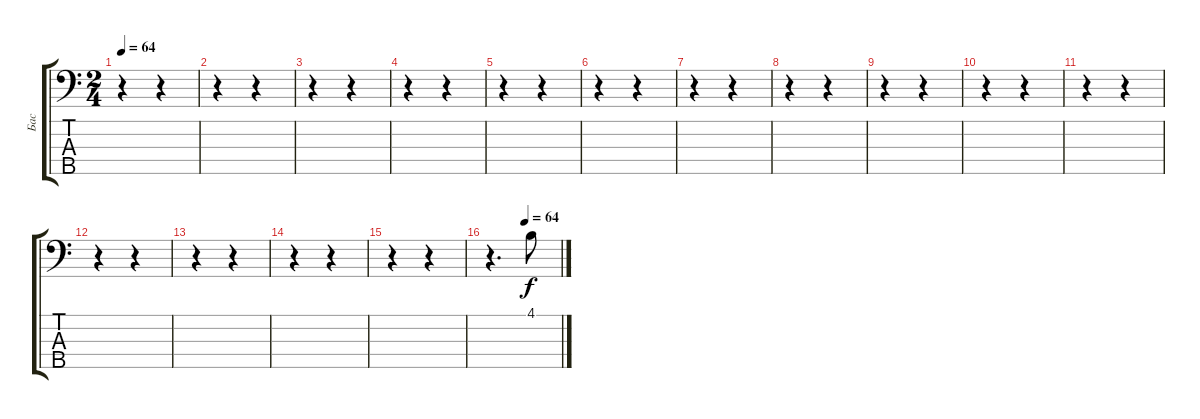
\track ("Бас" "Бас") {instrument electricbassfinger}
\staff {score tabs}
\tuning (G2 D2 A1 E1 B0) {hide}
\ts (2 4)
\tempo 64
\clef f4
\ks c
r.4{dy f} r.4 |
r.4 r.4 |
r.4 r.4 |
r.4 r.4 |
r.4 r.4 |
r.4 r.4 |
r.4 r.4 |
r.4 r.4 |
r.4 r.4 |
r.4 r.4 |
r.4 r.4 |
r.4 r.4 |
r.4 r.4 |
r.4 r.4 |
r.4 r.4 |
\tempo (64 0.5)
r.4{d} 4.1.8
